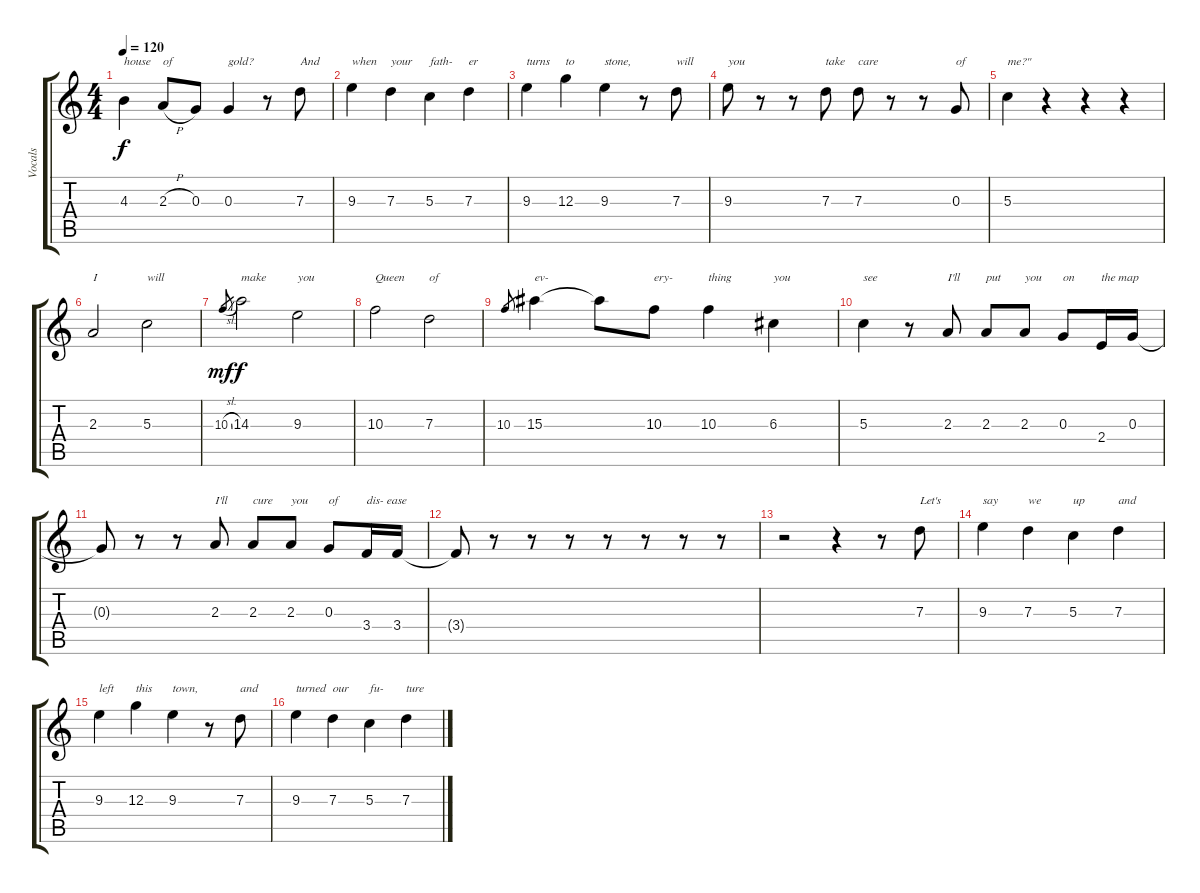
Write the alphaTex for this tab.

\track ("Vocals" "Vocals") {instrument contrabass}
\staff {score tabs}
\tuning (E4 B3 G3 D3 A2 E2) {hide}
\ts (4 4)
\tempo 120
\clef g2
\ks c
4.3.4{txt "house" dy f} 2.3{h}.8{txt "of"} 0.3.8 0.3.4{txt "gold?"} r.8 7.3.8{txt "And"} |
9.3.4{txt "when"} 7.3.4{txt "your"} 5.3.4{txt "fath-"} 7.3.4{txt "er"} |
9.3.4{txt "turns"} 12.3.4{txt "to"} 9.3.4{txt "stone,"} r.8 7.3.8{txt "will"} |
9.3.8{txt "you"} r.8 r.8 7.3.8{txt "take"} 7.3.8{txt "care"} r.8 r.8 0.3.8{txt "of"} |
5.3.4{txt "me?\""} r.4 r.4 r.4 |
2.3.2{txt "I"} 5.3.2{txt "will"} |
10.3{sl}.8{gr dy mf} 14.3.2{txt "make" dy f} 9.3.2{txt "you"} |
10.3.2{txt "Queen"} 7.3.2{txt "of"} |
10.3.8{gr} 15.3.4{txt "ev-"} 15.3{t}.8 10.3.8{txt "ery-"} 10.3.4{txt "thing"} 6.3.4{txt "you"} |
5.3.4{txt "see"} r.8 2.3.8{txt "I'll"} 2.3.8{txt "put"} 2.3.8{txt "you"} 0.3.8{txt "on"} 2.4.16{txt "the map"} 0.3.16 |
0.3{t}.8 r.8 r.8 2.3.8{txt "I'll"} 2.3.8{txt "cure"} 2.3.8{txt "you"} 0.3.8{txt "of"} 3.4.16{txt "dis- ease"} 3.4.16 |
3.4{t}.8 r.8 r.8 r.8 r.8 r.8 r.8 r.8 |
r.2 r.4 r.8 7.3.8{txt "Let's"} |
9.3.4{txt "say"} 7.3.4{txt "we"} 5.3.4{txt "up"} 7.3.4{txt "and"} |
9.3.4{txt "left"} 12.3.4{txt "this"} 9.3.4{txt "town,"} r.8 7.3.8{txt "and"} |
9.3.4{txt "turned"} 7.3.4{txt "our"} 5.3.4{txt "fu-"} 7.3.4{txt "ture"}
